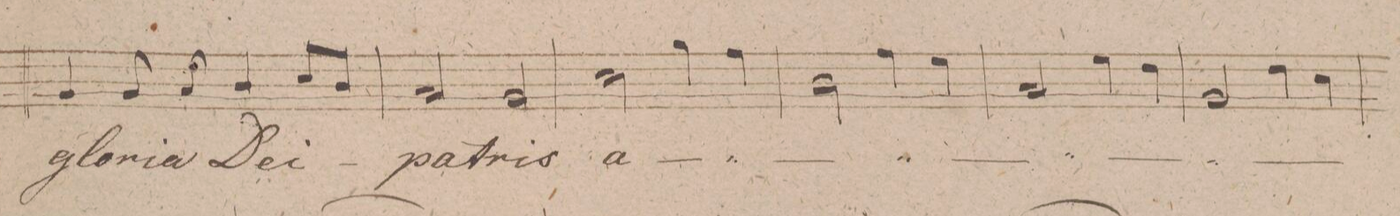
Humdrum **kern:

**kern	**text	**dynam
*I"Tenore.	*	*
*clefC4	*	*
*k[f#c#g#d#]	*	*
*met(c)	*	*
*M4/4	*	*
4F#/	glo-	.
8F#/	-ri-	.
8G#/	-a	.
4A/	De-	.
8B/L	-i	.
8A/J	.	.
=275	=275	=275
2G#/	pa-	.
2F#/	-tris	.
=276	=276	=276
2B\	a-	.
4f#\	.	.
4e\	.	.
=277	=277	=277
2A\	.	.
4e\	.	.
4d#\	.	.
=278	=278	=278
2G#/	.	.
4d#\	.	.
4c#\	.	.
=279	=279	=279
2F#/	.	.
4c#\	.	.
4B\	.	.
=280	=280	=280
*-	*-	*-
